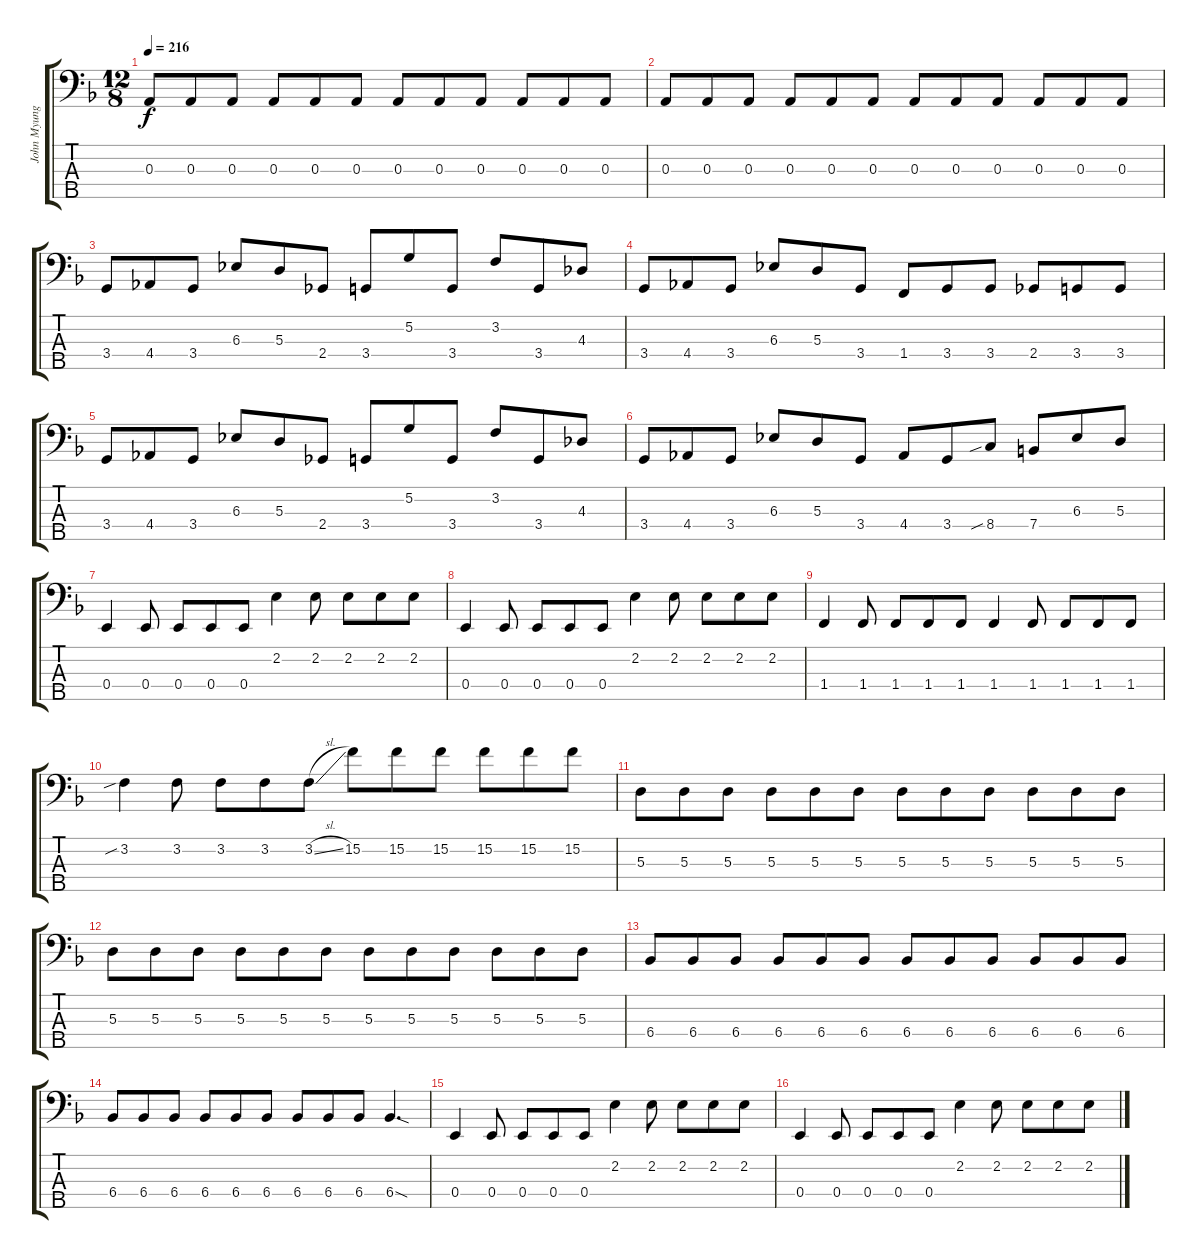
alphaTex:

\track ("John Myung - Bass" "John Myung") {instrument electricbassfinger}
\staff {score tabs}
\tuning (G2 D2 A1 E1 B0) {hide}
\ts (12 8)
\tempo 216
\clef f4
\ks dminor
0.3.8{dy f} 0.3.8 0.3.8 0.3.8 0.3.8 0.3.8 0.3.8 0.3.8 0.3.8 0.3.8 0.3.8 0.3.8 |
0.3.8 0.3.8 0.3.8 0.3.8 0.3.8 0.3.8 0.3.8 0.3.8 0.3.8 0.3.8 0.3.8 0.3.8 |
3.4.8 4.4.8 3.4.8 6.3.8 5.3.8 2.4.8 3.4.8 5.2.8 3.4.8 3.2.8 3.4.8 4.3.8 |
3.4.8 4.4.8 3.4.8 6.3.8 5.3.8 3.4.8 1.4.8 3.4.8 3.4.8 2.4.8 3.4.8 3.4.8 |
3.4.8 4.4.8 3.4.8 6.3.8 5.3.8 2.4.8 3.4.8 5.2.8 3.4.8 3.2.8 3.4.8 4.3.8 |
3.4.8 4.4.8 3.4.8 6.3.8 5.3.8 3.4.8 4.4.8 3.4.8 8.4{sib}.8 7.4.8 6.3.8 5.3.8 |
0.4.4 0.4.8 0.4.8 0.4.8 0.4.8 2.2.4 2.2.8 2.2.8 2.2.8 2.2.8 |
0.4.4 0.4.8 0.4.8 0.4.8 0.4.8 2.2.4 2.2.8 2.2.8 2.2.8 2.2.8 |
1.4.4 1.4.8 1.4.8 1.4.8 1.4.8 1.4.4 1.4.8 1.4.8 1.4.8 1.4.8 |
3.2{sib}.4 3.2.8 3.2.8 3.2.8 3.2{sl}.8 15.2.8 15.2.8 15.2.8 15.2.8 15.2.8 15.2.8 |
5.3.8 5.3.8 5.3.8 5.3.8 5.3.8 5.3.8 5.3.8 5.3.8 5.3.8 5.3.8 5.3.8 5.3.8 |
5.3.8 5.3.8 5.3.8 5.3.8 5.3.8 5.3.8 5.3.8 5.3.8 5.3.8 5.3.8 5.3.8 5.3.8 |
6.4.8 6.4.8 6.4.8 6.4.8 6.4.8 6.4.8 6.4.8 6.4.8 6.4.8 6.4.8 6.4.8 6.4.8 |
6.4.8 6.4.8 6.4.8 6.4.8 6.4.8 6.4.8 6.4.8 6.4.8 6.4.8 6.4{sod}.4{d} |
0.4.4 0.4.8 0.4.8 0.4.8 0.4.8 2.2.4 2.2.8 2.2.8 2.2.8 2.2.8 |
0.4.4 0.4.8 0.4.8 0.4.8 0.4.8 2.2.4 2.2.8 2.2.8 2.2.8 2.2.8
